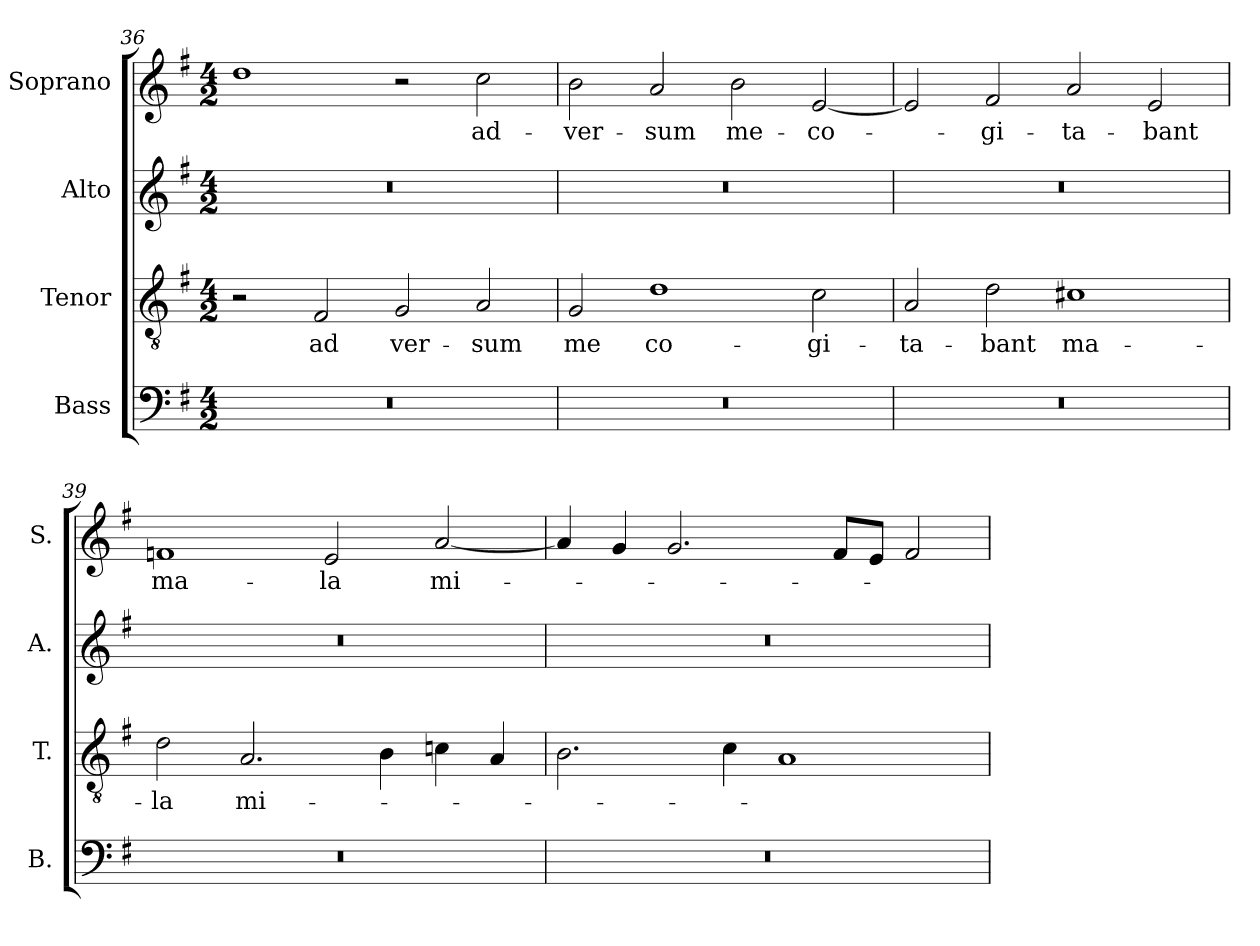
**kern	**kern	**text	**kern	**kern	**text
*part4	*part3	*part3	*part2	*part1	*part1
*staff4	*staff3	*staff3	*staff2	*staff1	*staff1
*I"Bass	*I"Tenor	*	*I"Alto	*I"Soprano	*
*I'B.	*I'T.	*	*I'A.	*I'S.	*
!!LO:LB:g=z
*clefF4	*clefGv2	*	*clefG2	*clefG2	*
*	*ITrd7c12	*	*	*	*
*k[f#]	*k[f#]	*	*k[f#]	*k[f#]	*
*G:	*G:	*	*G:	*G:	*
*M4/2	*M4/2	*	*M4/2	*M4/2	*
=36	=36	=36	=36	=36	=36
!LO:N:vis=1	!	!	!LO:N:vis=1	!	!
0r	2r	.	0r	1ddi	.
!	!	!LO:LY:b:color=#000000	!	!	!
.	2FF#i/	ad	.	.	.
!	!	!LO:LY:b:color=#000000	!	!	!
.	2GGi/	ver-	.	2r	.
!	!	!LO:LY:b:color=#000000	!	!	!
!	!	!	!	!	!LO:LY:b:color=#000000
.	2AAi/	-sum	.	2cci\	ad-
=37	=37	=37	=37	=37	=37
!LO:N:vis=1	!	!	!	!	!
!	!	!LO:LY:b:color=#000000	!LO:N:vis=1	!	!
!	!	!	!	!	!LO:LY:b:color=#000000
0r	2GGi/	me	0r	2bi\	-ver-
!	!	!LO:LY:b:color=#000000	!	!	!
!	!	!	!	!	!LO:LY:b:color=#000000
.	1Di	co-	.	2ai/	-sum
!	!	!	!	!	!LO:LY:b:color=#000000
.	.	.	.	2bi\	me-
!	!	!LO:LY:b:color=#000000	!	!	!
!	!	!	!	!	!LO:LY:b:color=#000000
.	2Ci\	-gi-	.	[2ei/	-co-
=38	=38	=38	=38	=38	=38
!LO:N:vis=1	!	!	!	!	!
!	!	!LO:LY:b:color=#000000	!LO:N:vis=1	!	!
0r	2AAi/	-ta-	0r	2ei/]	.
!	!	!LO:LY:b:color=#000000	!	!	!
!	!	!	!	!	!LO:LY:b:color=#000000
.	2Di\	-bant	.	2f#i/	-gi-
!	!	!LO:LY:b:color=#000000	!	!	!
!	!	!	!	!	!LO:LY:b:color=#000000
.	1C#Xi	ma-	.	2ai/	-ta-
!	!	!	!	!	!LO:LY:b:color=#000000
.	.	.	.	2ei/	-bant
=39	=39	=39	=39	=39	=39
!LO:N:vis=1	!	!	!	!	!
!	!	!LO:LY:b:color=#000000	!LO:N:vis=1	!	!
!	!	!	!	!	!LO:LY:b:color=#000000
0r	2Di\	-la	0r	1fni	ma-
!	!	!LO:LY:b:color=#000000	!	!	!
.	2.AAi/	mi-	.	.	.
!	!	!	!	!	!LO:LY:b:color=#000000
.	.	.	.	2ei/	-la
.	4BBi\	.	.	.	.
!	!	!	!	!	!LO:LY:b:color=#000000
.	4Cni\	.	.	[2ai/	mi-
.	4AAi/	.	.	.	.
=40	=40	=40	=40	=40	=40
!LO:N:vis=1	!	!	!LO:N:vis=1	!	!
0r	2.BBi\	.	0r	4ai/]	.
.	.	.	.	4gi/	.
.	.	.	.	2.gi/	.
.	4Ci\	.	.	.	.
.	1AAi	.	.	.	.
.	.	.	.	8f#i/L	.
.	.	.	.	8ei/J	.
.	.	.	.	2f#i/	.
=	=	=	=	=	=
*-	*-	*-	*-	*-	*-
